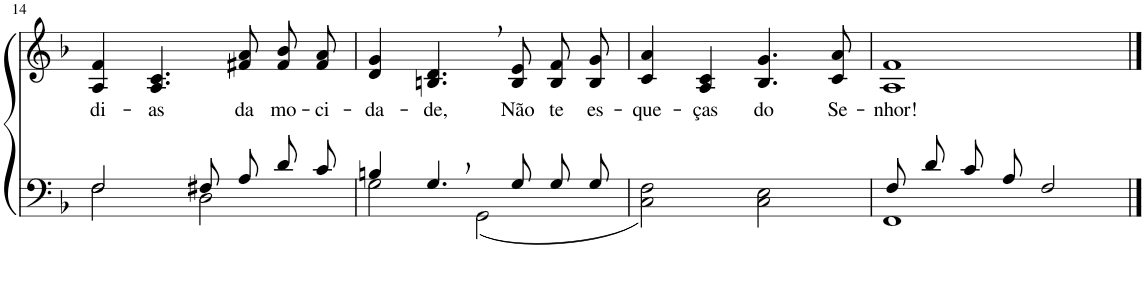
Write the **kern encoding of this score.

**kern	**kern	**text
*part2	*part1	*part1
*staff2	*staff1	*staff1
*I"Parte III e IV	*I"Parte I e II	*
!!LO:PB:g=z
*clefF4	*clefG2	*
*k[b-]	*k[b-]	*
*M4/4	*M4/4	*
*met(c)	*met(c)	*
=14	=14	=14
*^	*	*
!	!	!	!LO:LY:b
2F/	2F\	4A/ 4f/	di-
!	!	!	!LO:LY:b
.	.	4.A/ 4.c/	-as
8F#X/L	2D\	.	.
!	!	!	!LO:LY:b
8A/J	.	8f#X/ 8a/	da
!	!	!	!LO:LY:b
8d/L	.	8f#/ 8b-/L	mo-
!	!	!	!LO:LY:b
8c/J	.	8f#/ 8a/J	-ci-
=15	=15	=15	=15
!	!	!	!LO:LY:b
4Bn/	2G\	4d/ 4g/	-da-
!	!	!	!LO:LY:b
4.G,/	.	4.Bn/, 4.d/,	-de,
.	(2GG\	.	.
!	!	!	!LO:LY:b
8G/	.	8B/ 8e/	Não
!	!	!	!LO:LY:b
8G/L	.	8B/ 8f/L	te
!	!	!	!LO:LY:b
8G/J	.	8B/ 8g/J	es-
*v	*v	*	*
=16	=16	=16
!	!	!LO:LY:b
2C\ 2F\)	4c/ 4a/	-que-
!	!	!LO:LY:b
.	4A/ 4c/	-ças
!	!	!LO:LY:b
2C\ 2E\	4.B-/ 4.g/	do
!	!	!LO:LY:b
.	8c/ 8a/	Se-
=17	=17	=17
*^	*	*
!	!	!	!LO:LY:b
8F/L	1FF	1A 1f	-nhor!
8d/J	.	.	.
8c/L	.	.	.
8A/J	.	.	.
2F/	.	.	.
*v	*v	*	*
==	==	==
*-	*-	*-
